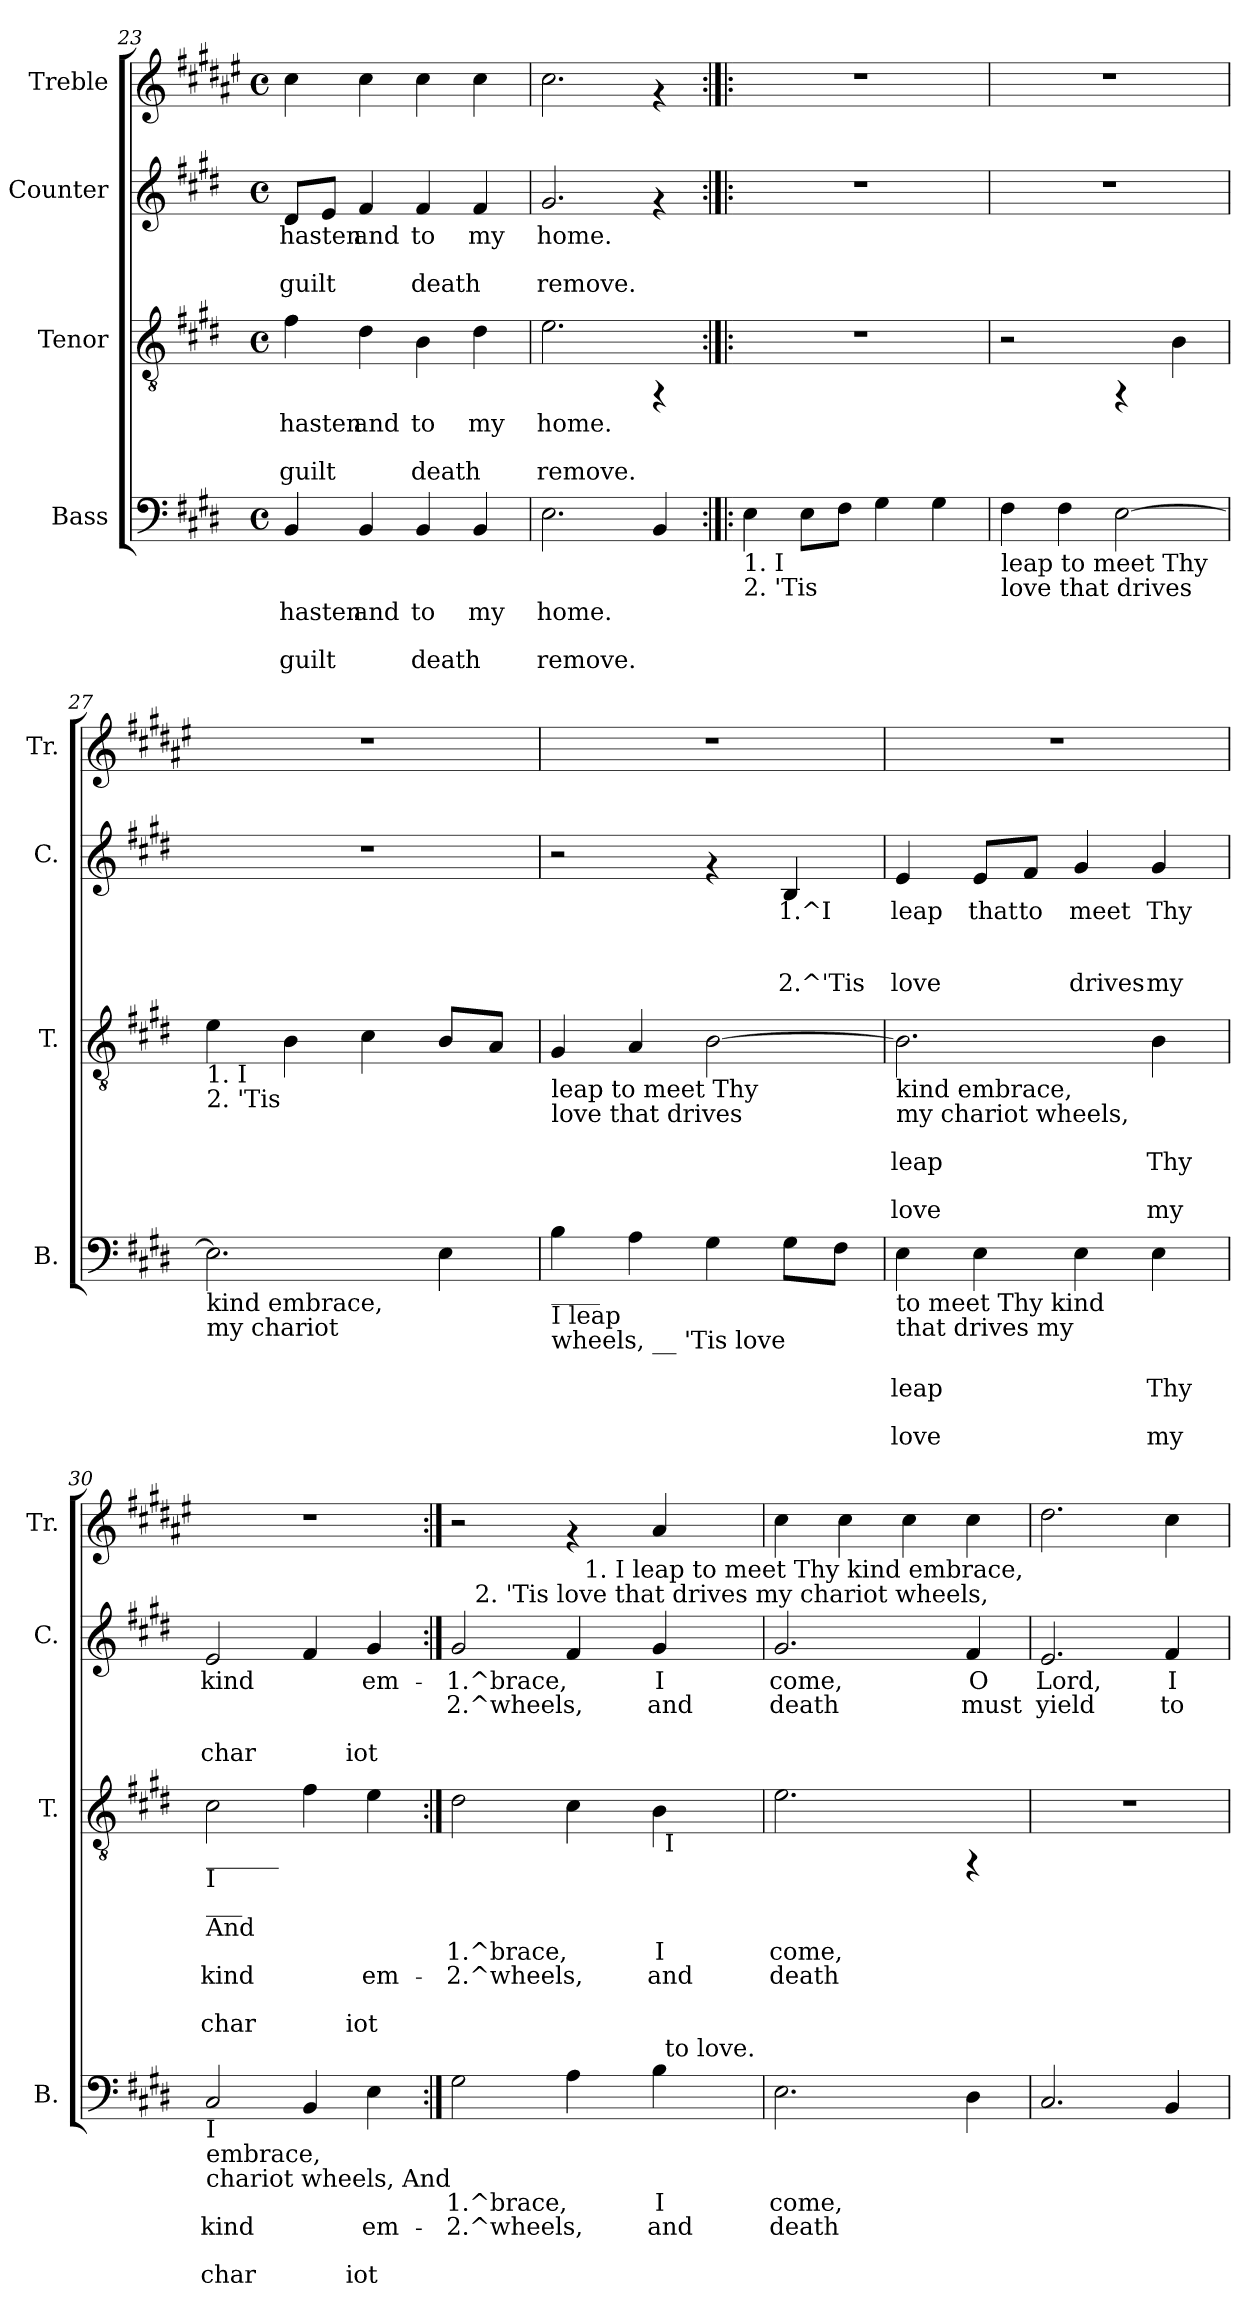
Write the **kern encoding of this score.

**kern	**text	**text	**text	**text	**kern	**text	**text	**text	**text	**kern	**text	**text	**text	**text	**kern
*part4	*part4	*part4	*part4	*part4	*part3	*part3	*part3	*part3	*part3	*part2	*part2	*part2	*part2	*part2	*part1
*staff4	*staff4	*staff4	*staff4	*staff4	*staff3	*staff3	*staff3	*staff3	*staff3	*staff2	*staff2	*staff2	*staff2	*staff2	*staff1
*I"Bass	*	*	*	*	*I"Tenor	*	*	*	*	*I"Counter	*	*	*	*	*I"Treble
*I'B.	*	*	*	*	*I'T.	*	*	*	*	*I'C.	*	*	*	*	*I'Tr.
*clefF4	*	*	*	*	*clefGv2	*	*	*	*	*clefG2	*	*	*	*	*clefG2
*	*	*	*	*	*	*	*	*	*	*	*	*	*	*	*ITrd1c2
*k[f#c#g#d#]	*	*	*	*	*k[f#c#g#d#]	*	*	*	*	*k[f#c#g#d#]	*	*	*	*	*k[f#c#g#d#]
*E:	*	*	*	*	*E:	*	*	*	*	*E:	*	*	*	*	*E:
*M4/4	*	*	*	*	*M4/4	*	*	*	*	*M4/4	*	*	*	*	*M4/4
*met(c)	*	*	*	*	*met(c)	*	*	*	*	*met(c)	*	*	*	*	*met(c)
=23	=23	=23	=23	=23	=23	=23	=23	=23	=23	=23	=23	=23	=23	=23	=23
!	!LO:LY:a:rj	!	!LO:LY:a:rj	!	!	!LO:LY:a:rj	!	!LO:LY:b:rj	!	!	!LO:LY:b:rj	!	!LO:LY:b:rj	!	!
4BB/	hasten	.	guilt	.	4f#\	hasten	.	guilt	.	8d#/L	hasten	.	guilt	.	4b\
!	!	!	!	!	!	!	!	!	!	!	!LO:LY:b:rj	!	!LO:LY:b:rj	!	!
.	.	.	.	.	.	.	.	.	.	8e/J	.	.	.	.	.
!	!LO:LY:a:rj	!	!LO:LY:a:rj	!	!	!LO:LY:a:rj	!	!LO:LY:b:rj	!	!	!LO:LY:b:rj	!	!LO:LY:b:rj	!	!
4BB/	and	.	.	.	4d#\	and	.	.	.	4f#/	and	.	.	.	4b\
!	!LO:LY:a:rj	!	!LO:LY:a:rj	!	!	!LO:LY:a:rj	!	!LO:LY:b:rj	!	!	!LO:LY:b:rj	!	!LO:LY:b:rj	!	!
4BB/	to	.	death	.	4B\	to	.	death	.	4f#/	to	.	death	.	4b\
!	!LO:LY:a:rj	!	!LO:LY:a:rj	!	!	!LO:LY:a:rj	!	!LO:LY:b:rj	!	!	!LO:LY:b:rj	!	!LO:LY:b:rj	!	!
4BB/	my	.	.	.	4d#\	my	.	.	.	4f#/	my	.	.	.	4b\
=24	=24	=24	=24	=24	=24	=24	=24	=24	=24	=24	=24	=24	=24	=24	=24
!	!LO:LY:a:rj	!	!LO:LY:a:rj	!	!	!LO:LY:a:rj	!	!LO:LY:b:rj	!	!	!LO:LY:b:rj	!	!LO:LY:b:rj	!	!
2.E\	home.	.	remove.	.	2.e\	home.	.	remove.	.	2.g#/	home.	.	remove.	.	2.b\
!	!LO:LY:a:rj	!	!LO:LY:a:rj	!	!	!	!	!	!	!	!	!	!	!	!
4BB/	.	.	.	.	4rFF	.	.	.	.	4rf	.	.	.	.	4rf
=25:|!|:	=25:|!|:	=25:|!|:	=25:|!|:	=25:|!|:	=25:|!|:	=25:|!|:	=25:|!|:	=25:|!|:	=25:|!|:	=25:|!|:	=25:|!|:	=25:|!|:	=25:|!|:	=25:|!|:	=25:|!|:
!LO:TX:b:t=1. I	!	!	!	!	!	!	!	!	!	!	!	!	!	!	!
!LO:TX:b:t=2. 'Tis	!	!	!	!	!	!	!	!	!	!	!	!	!	!	!
!	!LO:LY:a:rj	!	!	!	!	!	!	!	!	!	!	!	!	!	!
4E\	.	.	.	.	1r	.	.	.	.	1r	.	.	.	.	1r
!	!LO:LY:a:rj	!	!	!	!	!	!	!	!	!	!	!	!	!	!
8E\L	.	.	.	.	.	.	.	.	.	.	.	.	.	.	.
!	!LO:LY:a:rj	!	!	!	!	!	!	!	!	!	!	!	!	!	!
8F#\J	.	.	.	.	.	.	.	.	.	.	.	.	.	.	.
!	!LO:LY:a:rj	!	!	!	!	!	!	!	!	!	!	!	!	!	!
4G#\	.	.	.	.	.	.	.	.	.	.	.	.	.	.	.
!	!LO:LY:a:rj	!	!	!	!	!	!	!	!	!	!	!	!	!	!
4G#\	.	.	.	.	.	.	.	.	.	.	.	.	.	.	.
=26	=26	=26	=26	=26	=26	=26	=26	=26	=26	=26	=26	=26	=26	=26	=26
!LO:TX:b:t=leap to meet Thy	!	!	!	!	!	!	!	!	!	!	!	!	!	!	!
!LO:TX:b:t=love that drives	!	!	!	!	!	!	!	!	!	!	!	!	!	!	!
!	!LO:LY:a:rj	!	!	!	!	!	!	!	!	!	!	!	!	!	!
4F#\	.	.	.	.	2r	.	.	.	.	1r	.	.	.	.	1r
!	!LO:LY:a:rj	!	!	!	!	!	!	!	!	!	!	!	!	!	!
4F#\	.	.	.	.	.	.	.	.	.	.	.	.	.	.	.
!	!LO:LY:a:rj	!	!	!	!	!	!	!	!	!	!	!	!	!	!
[>2E\	.	.	.	.	4rFF	.	.	.	.	.	.	.	.	.	.
!	!	!	!	!	!	!LO:LY:a:rj	!	!	!	!	!	!	!	!	!
.	.	.	.	.	4B\	.	.	.	.	.	.	.	.	.	.
=27	=27	=27	=27	=27	=27	=27	=27	=27	=27	=27	=27	=27	=27	=27	=27
!	!	!	!	!	!LO:TX:b:t=1. I	!	!	!	!	!	!	!	!	!	!
!	!	!	!	!	!LO:TX:b:t=2. 'Tis	!	!	!	!	!	!	!	!	!	!
!LO:TX:b:t=kind embrace,	!	!	!	!	!	!	!	!	!	!	!	!	!	!	!
!LO:TX:b:t=my chariot	!	!	!	!	!	!	!	!	!	!	!	!	!	!	!
!	!LO:LY:a:rj	!	!	!	!	!LO:LY:a:rj	!	!	!	!	!	!	!	!	!
2.E\]	.	.	.	.	4e\	.	.	.	.	1r	.	.	.	.	1r
!	!	!	!	!	!	!LO:LY:a:rj	!	!	!	!	!	!	!	!	!
.	.	.	.	.	4B\	.	.	.	.	.	.	.	.	.	.
!	!	!	!	!	!	!LO:LY:a:rj	!	!	!	!	!	!	!	!	!
.	.	.	.	.	4c#\	.	.	.	.	.	.	.	.	.	.
!	!LO:LY:a:rj	!	!	!	!	!LO:LY:a:rj	!	!	!	!	!	!	!	!	!
4E\	.	.	.	.	8B/L	.	.	.	.	.	.	.	.	.	.
!	!	!	!	!	!	!LO:LY:a:rj	!	!	!	!	!	!	!	!	!
.	.	.	.	.	8A/J	.	.	.	.	.	.	.	.	.	.
=28	=28	=28	=28	=28	=28	=28	=28	=28	=28	=28	=28	=28	=28	=28	=28
!	!	!	!	!	!LO:TX:b:t=leap to meet Thy	!	!	!	!	!	!	!	!	!	!
!	!	!	!	!	!LO:TX:b:t=love that drives	!	!	!	!	!	!	!	!	!	!
!LO:TX:b:t=____	!	!	!	!	!	!	!	!	!	!	!	!	!	!	!
!LO:TX:b:t=I leap	!	!	!	!	!	!	!	!	!	!	!	!	!	!	!
!LO:TX:b:t=wheels, __ 'Tis love	!	!	!	!	!	!	!	!	!	!	!	!	!	!	!
!	!LO:LY:a:rj	!	!	!	!	!LO:LY:a:rj	!	!	!	!	!	!	!	!	!
4B\	.	.	.	.	4G#/	.	.	.	.	2r	.	.	.	.	1r
!	!LO:LY:a:rj	!	!	!	!	!LO:LY:a:rj	!	!	!	!	!	!	!	!	!
4A\	.	.	.	.	4A/	.	.	.	.	.	.	.	.	.	.
!	!LO:LY:a:rj	!	!	!	!	!LO:LY:a:rj	!	!	!	!	!	!	!	!	!
4G#\	.	.	.	.	[>2B\	.	.	.	.	4rf	.	.	.	.	.
!	!LO:LY:a:rj	!	!	!	!	!	!	!	!	!	!LO:LY:b:rj	!	!	!LO:LY:b:rj	!
8G#\L	.	.	.	.	.	.	.	.	.	4B/	1.^I	.	.	2.^'Tis	.
!	!LO:LY:a:rj	!	!	!	!	!	!	!	!	!	!	!	!	!	!
8F#\J	.	.	.	.	.	.	.	.	.	.	.	.	.	.	.
=29	=29	=29	=29	=29	=29	=29	=29	=29	=29	=29	=29	=29	=29	=29	=29
!	!	!	!	!	!LO:TX:b:t=kind embrace,	!	!	!	!	!	!	!	!	!	!
!	!	!	!	!	!LO:TX:b:t=my chariot wheels,	!	!	!	!	!	!	!	!	!	!
!LO:TX:b:t=to meet Thy kind	!	!	!	!	!	!	!	!	!	!	!	!	!	!	!
!LO:TX:b:t=that drives my	!	!	!	!	!	!	!	!	!	!	!	!	!	!	!
!	!LO:LY:a:rj	!LO:LY:a:rj	!	!LO:LY:a:rj	!	!LO:LY:a:rj	!LO:LY:a:rj	!	!LO:LY:b:rj	!	!LO:LY:b:rj	!	!	!LO:LY:b:rj	!
4E\	.	leap	.	love	2.B\]	.	leap	.	love	4e/	leap	.	.	love	1r
!	!LO:LY:a:rj	!LO:LY:a:rj	!	!LO:LY:a:rj	!	!	!	!	!	!	!LO:LY:b:rj	!	!	!LO:LY:b:rj	!
4E\	.	.	.	.	.	.	.	.	.	8e/L	that	.	.	.	.
!	!	!	!	!	!	!	!	!	!	!	!LO:LY:b:rj	!	!	!LO:LY:b:rj	!
.	.	.	.	.	.	.	.	.	.	8f#/J	to	.	.	.	.
!	!LO:LY:a:rj	!LO:LY:a:rj	!	!LO:LY:a:rj	!	!	!	!	!	!	!LO:LY:b:rj	!	!	!LO:LY:b:rj	!
4E\	.	.	.	.	.	.	.	.	.	4g#/	meet	.	.	drives	.
!	!LO:LY:a:rj	!LO:LY:a:rj	!	!LO:LY:a:rj	!	!LO:LY:a:rj	!LO:LY:a:rj	!	!LO:LY:b:rj	!	!LO:LY:b:rj	!	!	!LO:LY:b:rj	!
4E\	.	Thy	.	my	4B\	.	Thy	.	my	4g#/	Thy	.	.	my	.
=30	=30	=30	=30	=30	=30	=30	=30	=30	=30	=30	=30	=30	=30	=30	=30
!	!	!	!	!	!LO:TX:b:t=______	!	!	!	!	!	!	!	!	!	!
!	!	!	!	!	!LO:TX:b:t=I	!	!	!	!	!	!	!	!	!	!
!	!	!	!	!	!LO:TX:b:t=___	!	!	!	!	!	!	!	!	!	!
!	!	!	!	!	!LO:TX:b:t=And	!	!	!	!	!	!	!	!	!	!
!LO:TX:b:t=I	!	!	!	!	!	!	!	!	!	!	!	!	!	!	!
!LO:TX:b:t=embrace,	!	!	!	!	!	!	!	!	!	!	!	!	!	!	!
!LO:TX:b:t=chariot wheels, And	!	!	!	!	!	!	!	!	!	!	!	!	!	!	!
!	!LO:LY:a:rj	!LO:LY:a:rj	!	!LO:LY:a:rj	!	!LO:LY:a:rj	!LO:LY:a:rj	!	!LO:LY:b:rj	!	!LO:LY:b:rj	!	!	!LO:LY:b:rj	!
2C#/	.	kind	.	char-	2c#\	.	kind	.	char-	2e/	kind	.	.	char-	1r
!	!LO:LY:a:rj	!LO:LY:a:rj	!	!LO:LY:a:rj	!	!LO:LY:a:rj	!LO:LY:a:rj	!	!LO:LY:b:rj	!	!LO:LY:b:rj	!	!	!LO:LY:b:rj	!
4BB/	-	-	.	--	4f#\	-	-	.	--	4f#/	--	.	.	--	.
!	!LO:LY:a:rj	!LO:LY:a:rj	!	!LO:LY:a:rj	!	!LO:LY:a:rj	!LO:LY:a:rj	!	!LO:LY:b:rj	!	!LO:LY:b:rj	!	!	!LO:LY:b:rj	!
4E\	-	em-	.	-iot	4e\	-	em-	.	-iot	4g#/	-em-	.	.	-iot	.
!!LO:LB:g=z
=31:|!	=31:|!	=31:|!	=31:|!	=31:|!	=31:|!	=31:|!	=31:|!	=31:|!	=31:|!	=31:|!	=31:|!	=31:|!	=31:|!	=31:|!	=31:|!
!	!	!	!	!	!LO:TX:b:t=1. Lord,	!	!	!	!	!	!	!	!	!	!
!	!	!	!	!	!LO:TX:b:t=O	!	!	!	!	!	!	!	!	!	!
!	!	!	!	!	!LO:TX:b:t=come,	!	!	!	!	!	!	!	!	!	!
!	!	!	!	!	!LO:TX:b:t=death must	!	!	!	!	!	!	!	!	!	!
!LO:TX:a:t=2. yield	!	!	!	!	!	!	!	!	!	!	!	!	!	!	!
!LO:TX:b:t=come.	!	!	!	!	!	!	!	!	!	!	!	!	!	!	!
!LO:TX:b:t=O	!	!	!	!	!	!	!	!	!	!	!	!	!	!	!
!LO:TX:b:t=death must	!	!	!	!	!	!	!	!	!	!	!	!	!	!	!
!	!LO:LY:a:rj	!LO:LY:a:rj	!	!	!	!LO:LY:a:rj	!LO:LY:a:rj	!	!	!	!LO:LY:b:rj	!LO:LY:b:rj	!	!	!
*^	*	*	*	*	*^	*	*	*	*	*^	*	*	*	*	*^
2G#\	2ryy	1.^brace,	2.^wheels,	.	.	2d#\	2ryy	1.^brace,	2.^wheels,	.	.	2g#/	32.ryy	1.^brace,	2.^wheels,	.	.	2r	2ryy
!	!	!	!	!	!	!	!	!	!	!	!	!	!LO:TX:a:t=2. 'Tis love that drives my chariot wheels,	!	!	!	!	!	!
.	.	.	.	.	.	.	.	.	.	.	.	.	2ryy	.	.	.	.	.	.
!	!	!LO:LY:a:rj	!LO:LY:a:rj	!	!	!	!	!LO:LY:a:rj	!LO:LY:a:rj	!	!	!	!	!LO:LY:b:rj	!LO:LY:b:rj	!	!	!	!
4A\	4ryy	.	.	.	.	4c#\	4ryy	.	.	.	.	4f#/	.	.	.	.	.	4rf	32ryy
!	!	!	!	!	!	!	!	!	!	!	!	!	!	!	!	!	!	!	!LO:TX:b:t=1. I leap to meet Thy kind embrace,
.	.	.	.	.	.	.	.	.	.	.	.	.	.	.	.	.	.	.	4...ryy
.	.	.	.	.	.	.	.	.	.	.	.	.	4ryy	.	.	.	.	.	.
!	!	!LO:LY:a:rj	!LO:LY:a:rj	!	!	!	!	!LO:LY:a:rj	!LO:LY:a:rj	!	!	!	!	!LO:LY:b:rj	!LO:LY:b:rj	!	!	!	!
4B\	64ryy	I	and	.	.	4B\	64ryy	I	and	.	.	4g#/	.	I	and	.	.	4g#/	.
!	!	!	!	!	!	!	!LO:TX:b:t=I	!	!	!	!	!	!	!	!	!	!	!	!
!	!LO:TX:a:t=to love.	!	!	!	!	!	!	!	!	!	!	!	!	!	!	!	!	!	!
.	8...ryy	.	.	.	.	.	8...ryy	.	.	.	.	.	.	.	.	.	.	.	.
.	.	.	.	.	.	.	.	.	.	.	.	.	8ryy	.	.	.	.	.	.
.	.	.	.	.	.	.	.	.	.	.	.	.	16ryy	.	.	.	.	.	.
.	.	.	.	.	.	.	.	.	.	.	.	.	64ryy	.	.	.	.	.	.
=32	=32	=32	=32	=32	=32	=32	=32	=32	=32	=32	=32	=32	=32	=32	=32	=32	=32	=32	=32
!	!	!	!	!	!	!LO:TX:b:t=come!	!	!	!	!	!	!	!	!	!	!	!	!	!
!	!	!LO:LY:a:rj	!LO:LY:a:rj	!	!	!	!	!LO:LY:a:rj	!LO:LY:a:rj	!	!	!	!	!LO:LY:b:rj	!LO:LY:b:rj	!	!	!	!
*v	*v	*	*	*	*	*	*	*	*	*	*	*v	*v	*	*	*	*	*v	*v
*	*	*	*	*	*v	*v	*	*	*	*	*	*	*	*	*	*
2.E\	come,	death	.	.	2.e\	come,	death	.	.	2.g#/	come,	death	.	.	4b\
.	.	.	.	.	.	.	.	.	.	.	.	.	.	.	4b\
.	.	.	.	.	.	.	.	.	.	.	.	.	.	.	4b\
!	!LO:LY:a:rj	!LO:LY:a:rj	!	!	!	!	!	!	!	!	!LO:LY:b:rj	!LO:LY:b:rj	!	!	!
4D#<\	.	.	.	.	4rFF	.	.	.	.	4f#/	O	must	.	.	4b\
=33	=33	=33	=33	=33	=33	=33	=33	=33	=33	=33	=33	=33	=33	=33	=33
!	!LO:LY:a:rj	!	!	!	!	!	!	!	!	!	!LO:LY:b:rj	!LO:LY:b:rj	!	!	!
2.C#/	.	.	.	.	1r	.	.	.	.	2.e/	Lord,	yield	.	.	2.cc#\
!	!LO:LY:a:rj	!	!	!	!	!	!	!	!	!	!LO:LY:b:rj	!LO:LY:b:rj	!	!	!
4BB/	.	.	.	.	.	.	.	.	.	4f#/	I	to	.	.	4b\
=	=	=	=	=	=	=	=	=	=	=	=	=	=	=	=
*-	*-	*-	*-	*-	*-	*-	*-	*-	*-	*-	*-	*-	*-	*-	*-
